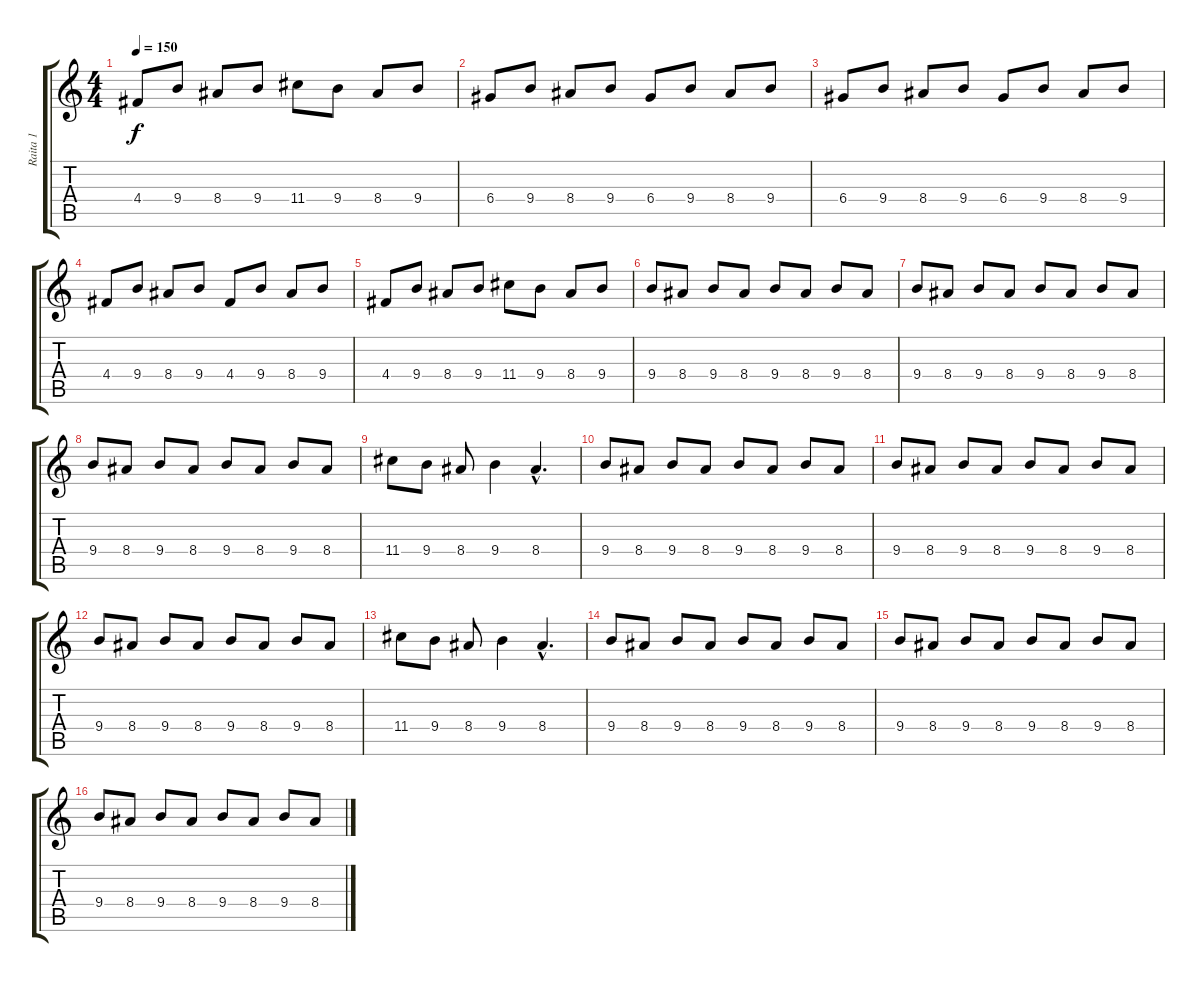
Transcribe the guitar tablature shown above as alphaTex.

\track ("Raita 1" "Raita 1") {instrument electricguitarmuted}
\staff {score tabs}
\tuning (E4 B3 G3 D3 A2 E2) {hide}
\ts (4 4)
\tempo 150
\clef g2
\ks c
4.4.8{dy f} 9.4.8 8.4.8 9.4.8 11.4.8 9.4.8 8.4.8 9.4.8 |
6.4.8 9.4.8 8.4.8 9.4.8 6.4.8 9.4.8 8.4.8 9.4.8 |
6.4.8 9.4.8 8.4.8 9.4.8 6.4.8 9.4.8 8.4.8 9.4.8 |
4.4.8 9.4.8 8.4.8 9.4.8 4.4.8 9.4.8 8.4.8 9.4.8 |
4.4.8 9.4.8 8.4.8 9.4.8 11.4.8 9.4.8 8.4.8 9.4.8 |
9.4.8 8.4.8 9.4.8 8.4.8 9.4.8 8.4.8 9.4.8 8.4.8 |
9.4.8 8.4.8 9.4.8 8.4.8 9.4.8 8.4.8 9.4.8 8.4.8 |
9.4.8 8.4.8 9.4.8 8.4.8 9.4.8 8.4.8 9.4.8 8.4.8 |
11.4.8 9.4.8 8.4.8 9.4.4 8.4{hac}.4{d} |
9.4.8 8.4.8 9.4.8 8.4.8 9.4.8 8.4.8 9.4.8 8.4.8 |
9.4.8 8.4.8 9.4.8 8.4.8 9.4.8 8.4.8 9.4.8 8.4.8 |
9.4.8 8.4.8 9.4.8 8.4.8 9.4.8 8.4.8 9.4.8 8.4.8 |
11.4.8 9.4.8 8.4.8 9.4.4 8.4{hac}.4{d} |
9.4.8 8.4.8 9.4.8 8.4.8 9.4.8 8.4.8 9.4.8 8.4.8 |
9.4.8 8.4.8 9.4.8 8.4.8 9.4.8 8.4.8 9.4.8 8.4.8 |
9.4.8 8.4.8 9.4.8 8.4.8 9.4.8 8.4.8 9.4.8 8.4.8
